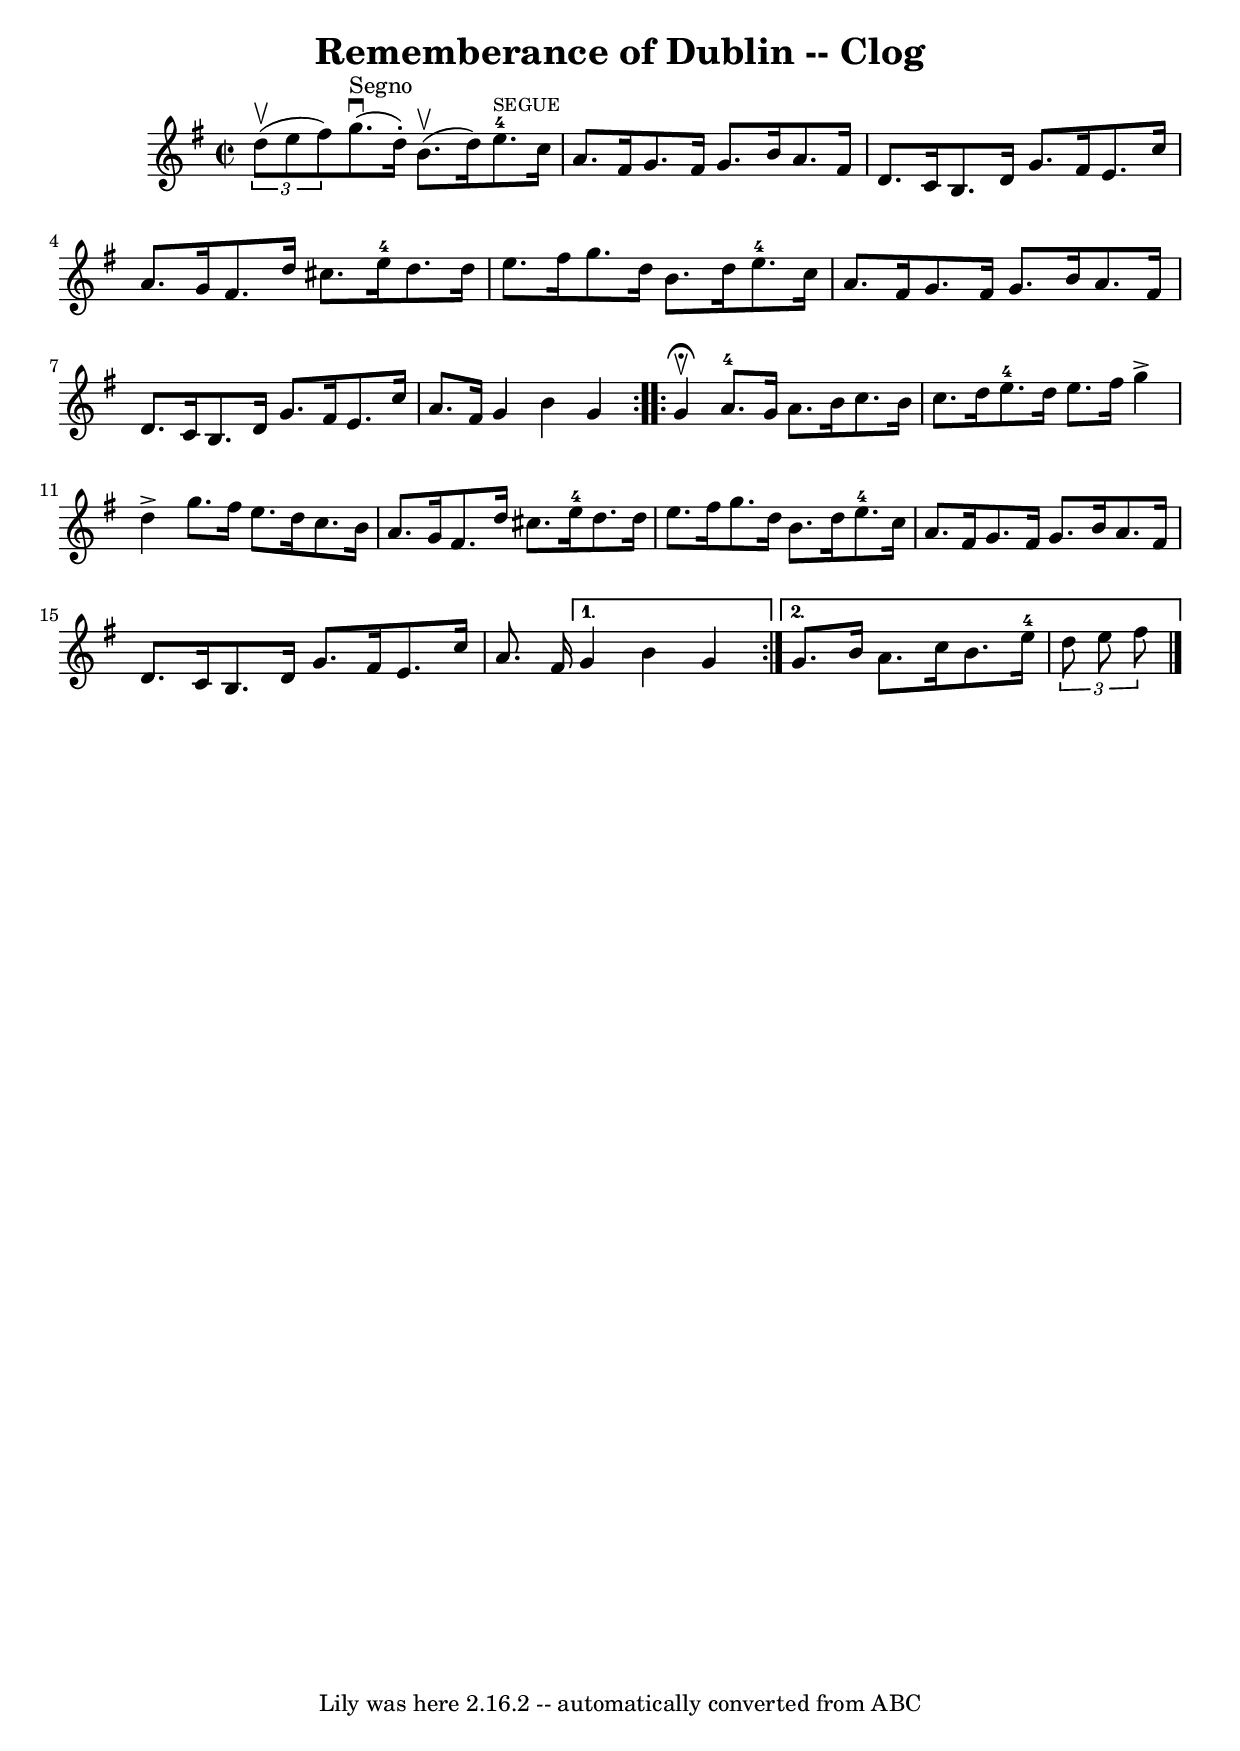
\version "2.7.40"
\include "Mammoth.ily"
\header {
	%% book = "Ryan's Mammoth Collection"
	crossRefNumber = "1"
	footnotes = "\\\\156 930"
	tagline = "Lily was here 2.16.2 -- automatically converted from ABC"
	title = "Rememberance of Dublin -- Clog"
}
voicedefault =  {


\repeat volta 2 {
\override Staff.TimeSignature #'style = #'C
 \time 2/2 \key g \major   \times 2/3 { d''8^\upbow(e''8 fis''8) }  
 |
 g''8.^"Segno"^\downbow(d''16 -.) b'8.^\upbow(d''16  
-) e''8.-4^\segue c''16 a'8. fis'16    |
 g'8.    
fis'16 g'8. b'16 a'8. fis'16 d'8. c'16    |
 b8.    
d'16 g'8. fis'16 e'8. c''16 a'8. g'16    |
 fis'8.    
d''16 cis''8. e''16-4 d''8. d''16 e''8. fis''16    |
 
 g''8. d''16 b'8. d''16 e''8.-4 c''16 a'8. fis'16   
 |
 g'8. fis'16 g'8. b'16 a'8. fis'16 d'8. c'16    
|
 b8. d'16 g'8. fis'16 e'8. c''16 a'8. fis'16    
|
 g'4 b'4 g'4    }     \repeat volta 2 { g'4 
^\fermata^\upbow |
 a'8.-4 g'16 a'8. b'16 c''8.    
b'16 c''8. d''16    |
 e''8.-4 d''16 e''8. fis''16   
 g''4^\accent d''4^\accent   |
 g''8. fis''16 e''8. d''16  
 c''8. b'16 a'8. g'16    |
 fis'8. d''16 cis''8.    
e''16-4 d''8. d''16 e''8. fis''16    |
 g''8. d''16  
 b'8. d''16 e''8.-4 c''16 a'8. fis'16    |
 g'8.    
fis'16 g'8. b'16 a'8. fis'16 d'8. c'16    |
 b8.    
d'16 g'8. fis'16 e'8. c''16 a'8. fis'16    } \alternative{{   
g'4 b'4 g'4  } { g'8. b'16 a'8. c''16 b'8. e''16-4   
\times 2/3 { d''8 e''8 fis''8  }       \bar "|."   }}
}

\score{
    <<

	\context Staff="default"
	{
	    \voicedefault 
	}

    >>
	\layout {
	}
	\midi {}
}
